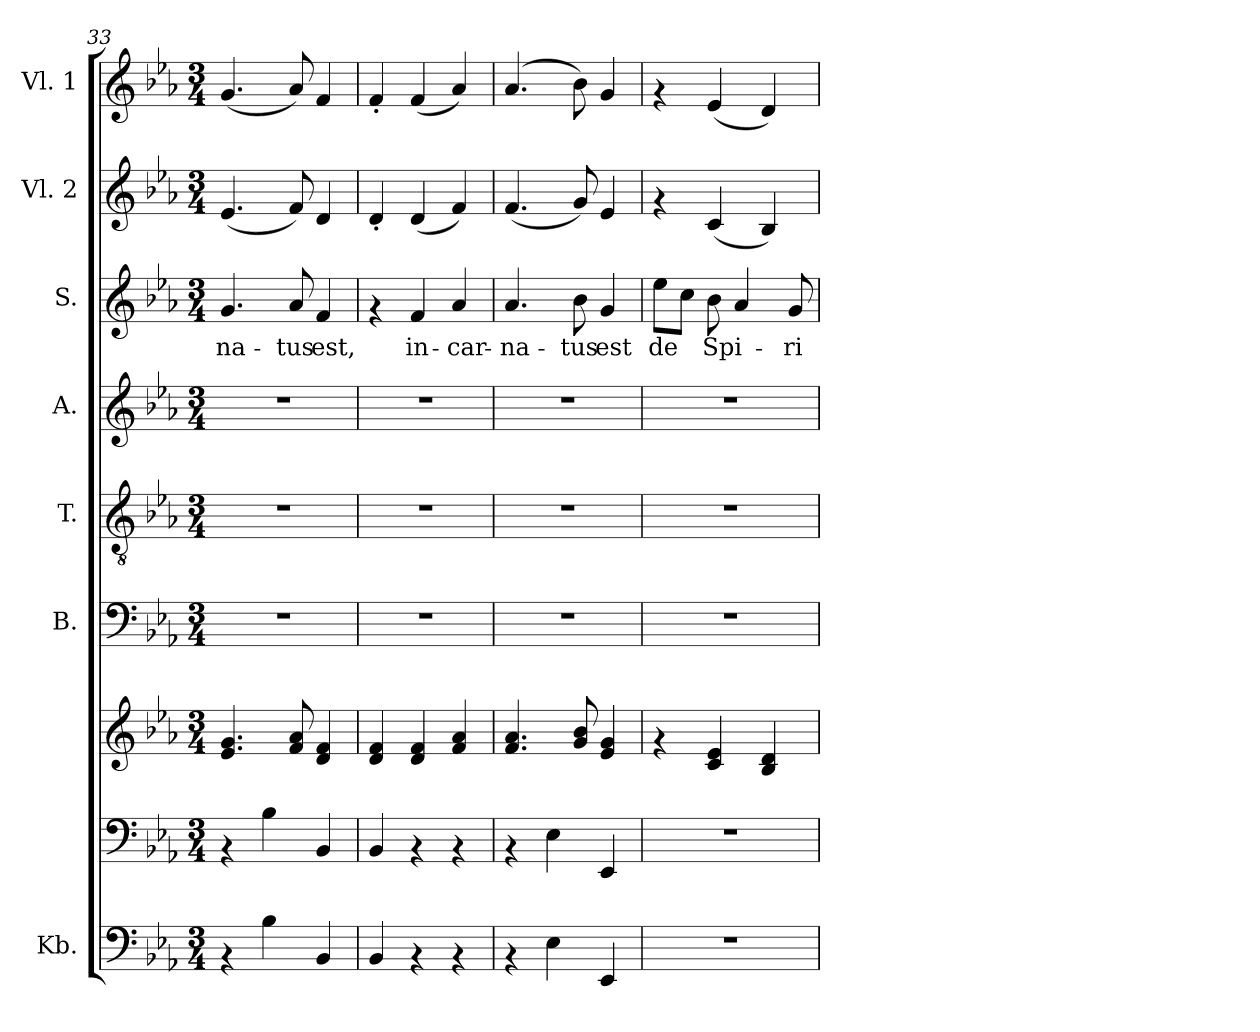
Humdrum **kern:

**kern	**kern	**kern	**kern	**kern	**kern	**kern	**text	**kern	**kern
*part9	*part8	*part7	*part6	*part5	*part4	*part3	*part3	*part2	*part1
*staff9	*staff8	*staff7	*staff6	*staff5	*staff4	*staff3	*staff3	*staff2	*staff1
*I"Kb.	*	*	*I"B.	*I"T.	*I"A.	*I"S.	*	*I"Vl. 2	*I"Vl. 1
*I'Kb.	*	*	*I'B.	*I'T.	*I'A.	*I'S.	*	*I'Vl. 2	*I'Vl. 1
*clefF4	*clefF4	*clefG2	*clefF4	*clefGv2	*clefG2	*clefG2	*	*clefG2	*clefG2
*k[b-e-a-]	*k[b-e-a-]	*k[b-e-a-]	*k[b-e-a-]	*k[b-e-a-]	*k[b-e-a-]	*k[b-e-a-]	*	*k[b-e-a-]	*k[b-e-a-]
*E-:	*E-:	*E-:	*E-:	*E-:	*E-:	*E-:	*	*E-:	*E-:
*M3/4	*M3/4	*M3/4	*M3/4	*M3/4	*M3/4	*M3/4	*	*M3/4	*M3/4
=33	=33	=33	=33	=33	=33	=33	=33	=33	=33
!	!	!	!	!	!	!	!LO:LY:b	!	!
4rAA	4rAA	4.e-/ 4.g/	2.r	2.r	2.r	4.g/	-na-	(<4.e-/	(<4.g/
4B-\	4B-\	.	.	.	.	.	.	.	.
!	!	!	!	!	!	!	!LO:LY:b	!	!
.	.	8f/ 8a-/	.	.	.	8a-/	-tus	8f/)	8a-/)
!	!	!	!	!	!	!	!LO:LY:b	!	!
4BB-/	4BB-/	4d/ 4f/	.	.	.	4f/	est,	4d/	4f/
=34	=34	=34	=34	=34	=34	=34	=34	=34	=34
4BB-/	4BB-/	4d/ 4f/	2.r	2.r	2.r	4rf	.	4d'</	4f'</
!	!	!	!	!	!	!	!LO:LY:b	!	!
4rAA	4rAA	4d/ 4f/	.	.	.	4f/	in-	(<4d/	(<4f/
!	!	!	!	!	!	!	!LO:LY:b	!	!
4rAA	4rAA	4f/ 4a-/	.	.	.	4a-/	-car-	4f/)	4a-/)
=35	=35	=35	=35	=35	=35	=35	=35	=35	=35
!	!	!	!	!	!	!	!LO:LY:b	!	!
4rAA	4rAA	4.f/ 4.a-/	2.r	2.r	2.r	4.a-/	-na-	(<4.f/	(4.a-/
4E-\	4E-\	.	.	.	.	.	.	.	.
!	!	!	!	!	!	!	!LO:LY:b	!	!
.	.	8g/ 8b-/	.	.	.	8b-\	-tus	8g/)	8b-\)
!	!	!	!	!	!	!	!LO:LY:b	!	!
4EE-/	4EE-/	4e-/ 4g/	.	.	.	4g/	est	4e-/	4g/
=36	=36	=36	=36	=36	=36	=36	=36	=36	=36
!	!	!	!	!	!	!	!LO:LY:b	!	!
2.r	2.r	4rf	2.r	2.r	2.r	8ee-\L	de	4rf	4rf
.	.	.	.	.	.	8cc\J	.	.	.
!	!	!	!	!	!	!	!LO:LY:b	!	!
.	.	4c/ 4e-/	.	.	.	8b-\	Spi-	(<4c/	(<4e-/
.	.	.	.	.	.	4a-/	.	.	.
.	.	4B-/ 4d/	.	.	.	.	.	4B-/)	4d/)
!	!	!	!	!	!	!	!LO:LY:b	!	!
.	.	.	.	.	.	8g/	-ri-	.	.
=	=	=	=	=	=	=	=	=	=
*-	*-	*-	*-	*-	*-	*-	*-	*-	*-
